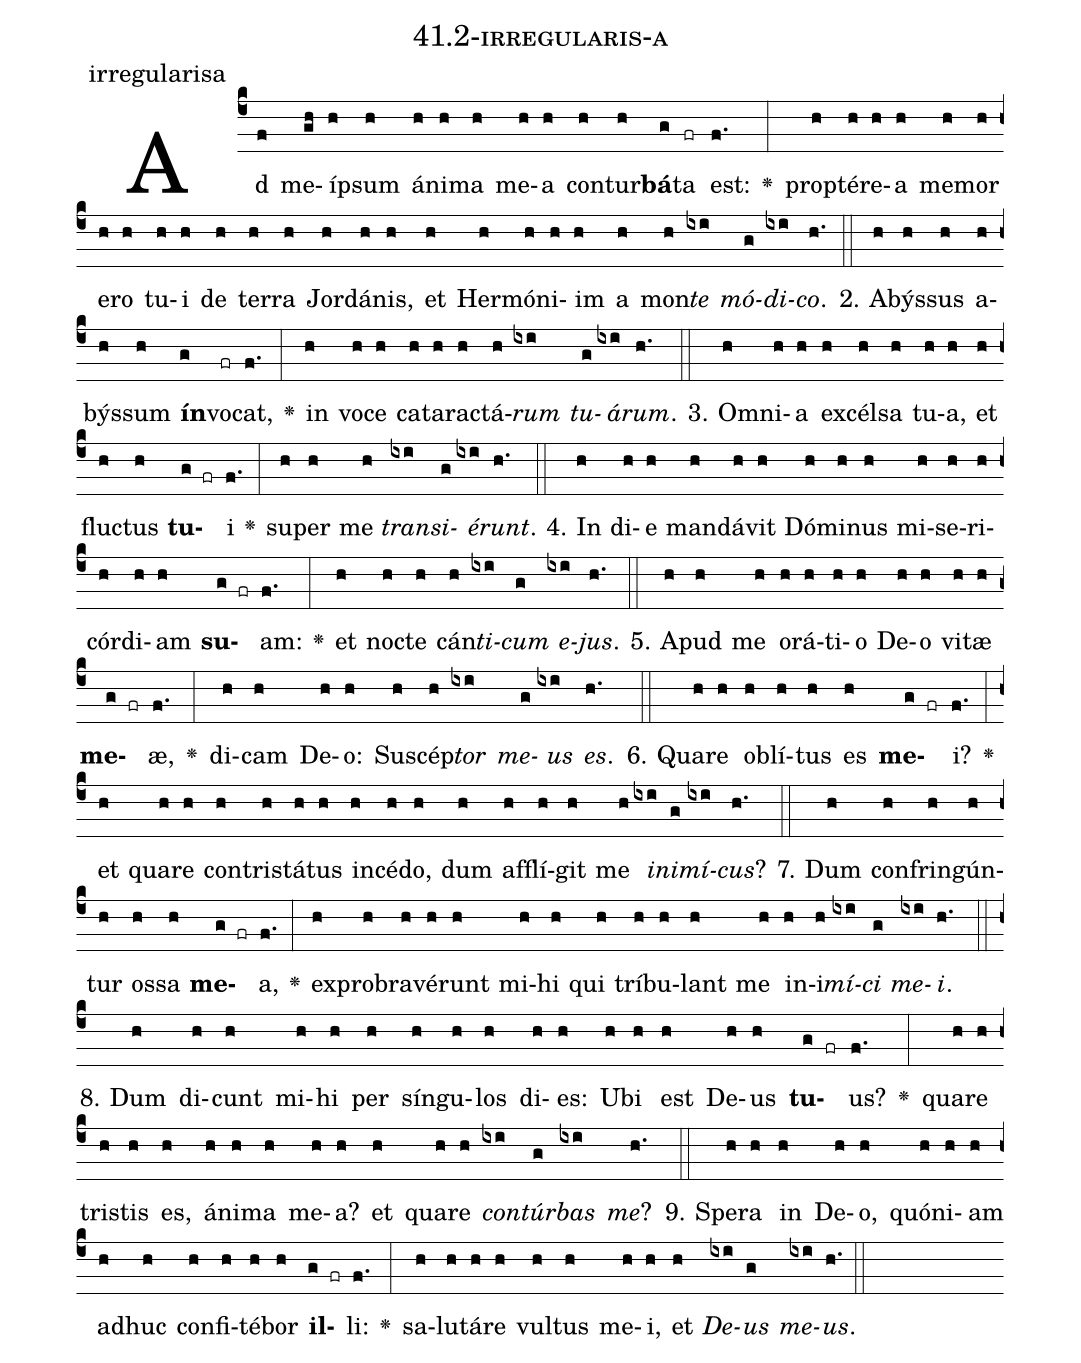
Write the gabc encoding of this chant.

name: 41.2-irregularis-a;
annotation: irregularisa;
%%
(c4)Ad(f) me(gh)íp(h)sum(h) á(h)ni(h)ma(h) me(h)a(h) con(h)tur(h)<b>bá</b>(g)ta(fr) est:(f.) <v>\greheightstar</v>(:) prop(h)tér(h)e(h)a(h) me(h)mor(h) e(h)ro(h) tu(h)i(h) de(h) ter(h)ra(h) Jor(h)dá(h)nis,(h) et(h) Her(h)mó(h)ni(h)im(h) a(h) mon(h)<i>te</i>(ixi) <i>mó</i>(g)<i>di</i>(ixi)<i>co</i>.(h.) (::)
2. A(h)býs(h)sus(h) a(h)býs(h)sum(h) <b>ín</b>(g)vo(fr)cat,(f.) <v>\greheightstar</v>(:) in(h) vo(h)ce(h) ca(h)ta(h)rac(h)tá(h)<i>rum</i>(ixi) <i>tu</i>(g)<i>á</i>(ixi)<i>rum</i>.(h.) (::)
3. Om(h)ni(h)a(h) ex(h)cél(h)sa(h) tu(h)a,(h) et(h) fluc(h)tus(h) <b>tu</b>(g fr)i(f.) <v>\greheightstar</v>(:) su(h)per(h) me(h) <i>trans</i>(ixi)<i>i</i>(g)<i>é</i>(ixi)<i>runt</i>.(h.) (::)
4. In(h) di(h)e(h) man(h)dá(h)vit(h) Dó(h)mi(h)nus(h) mi(h)se(h)ri(h)cór(h)di(h)am(h) <b>su</b>(g fr)am:(f.) <v>\greheightstar</v>(:) et(h) noc(h)te(h) cán(h)<i>ti</i>(ixi)<i>cum</i>(g) <i>e</i>(ixi)<i>jus</i>.(h.) (::)
5. A(h)pud(h) me(h) o(h)rá(h)ti(h)o(h) De(h)o(h) vi(h)tæ(h) <b>me</b>(g fr)æ,(f.) <v>\greheightstar</v>(:) di(h)cam(h) De(h)o:(h) Su(h)scép(h)<i>tor</i>(ixi) <i>me</i>(g)<i>us</i>(ixi) <i>es</i>.(h.) (::)
6. Qua(h)re(h) ob(h)lí(h)tus(h) es(h) <b>me</b>(g fr)i?(f.) <v>\greheightstar</v>(:) et(h) qua(h)re(h) con(h)tris(h)tá(h)tus(h) in(h)cé(h)do,(h) dum(h) af(h)flí(h)git(h) me(h) <i>in</i>(ixi)<i>i</i>(g)<i>mí</i>(ixi)<i>cus</i>?(h.) (::)
7. Dum(h) con(h)frin(h)gún(h)tur(h) os(h)sa(h) <b>me</b>(g fr)a,(f.) <v>\greheightstar</v>(:) ex(h)pro(h)bra(h)vé(h)runt(h) mi(h)hi(h) qui(h) trí(h)bu(h)lant(h) me(h) in(h)i(h)<i>mí</i>(ixi)<i>ci</i>(g) <i>me</i>(ixi)<i>i</i>.(h.) (::)
8. Dum(h) di(h)cunt(h) mi(h)hi(h) per(h) sín(h)gu(h)los(h) di(h)es:(h) U(h)bi(h) est(h) De(h)us(h) <b>tu</b>(g fr)us?(f.) <v>\greheightstar</v>(:) qua(h)re(h) tris(h)tis(h) es,(h) á(h)ni(h)ma(h) me(h)a?(h) et(h) qua(h)re(h) <i>con</i>(ixi)<i>túr</i>(g)<i>bas</i>(ixi) <i>me</i>?(h.) (::)
9. Spe(h)ra(h) in(h) De(h)o,(h) quón(h)i(h)am(h) ad(h)huc(h) con(h)fi(h)té(h)bor(h) <b>il</b>(g fr)li:(f.) <v>\greheightstar</v>(:) sa(h)lu(h)tá(h)re(h) vul(h)tus(h) me(h)i,(h) et(h) <i>De</i>(ixi)<i>us</i>(g) <i>me</i>(ixi)<i>us</i>.(h.) (::)
